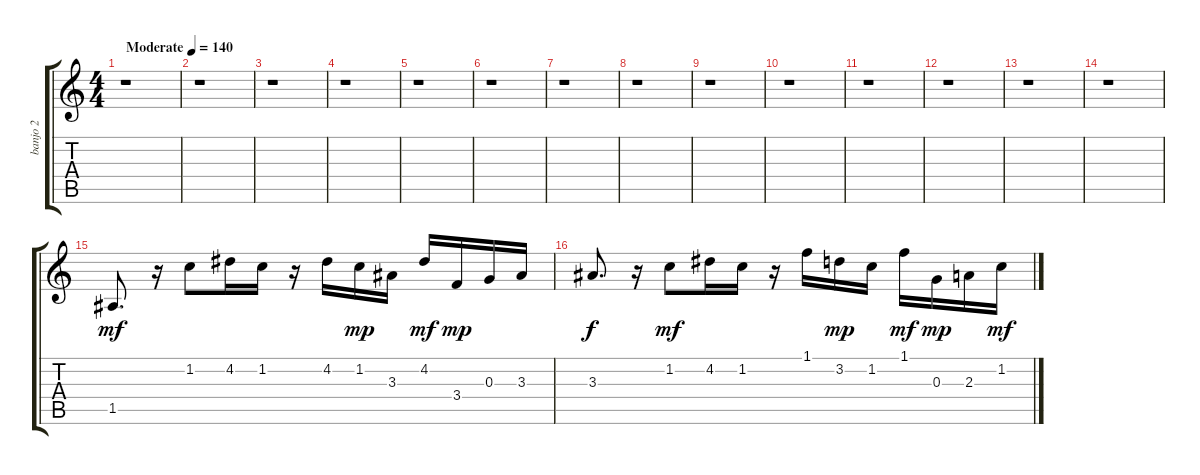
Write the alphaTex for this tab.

\track ("banjo 2" "banjo 2") {instrument banjo}
\staff {score tabs}
\tuning (E4 B3 G3 D3 A2 E2) {hide}
\displaytranspose 12
\ts (4 4)
\tempo (140 "Moderate")
\clef g2
\ks c
r.1{dy mf instrument banjo} |
r.1 |
r.1 |
r.1 |
r.1 |
r.1 |
r.1 |
r.1 |
r.1 |
r.1 |
r.1 |
r.1 |
r.1 |
r.1 |
1.5.8{d} r.16 1.2.8 4.2.16 1.2.16 r.16 4.2.16 1.2.16{dy mp} 3.3.16 4.2.16{dy mf} 3.4.16{dy mp} 0.3.16 3.3.16 |
3.3.8{d dy f} r.16 1.2.8{dy mf} 4.2.16 1.2.16 r.16 1.1.16 3.2.16{dy mp} 1.2.16 1.1.16{dy mf} 0.3.16{dy mp} 2.3.16 1.2.16{dy mf}
